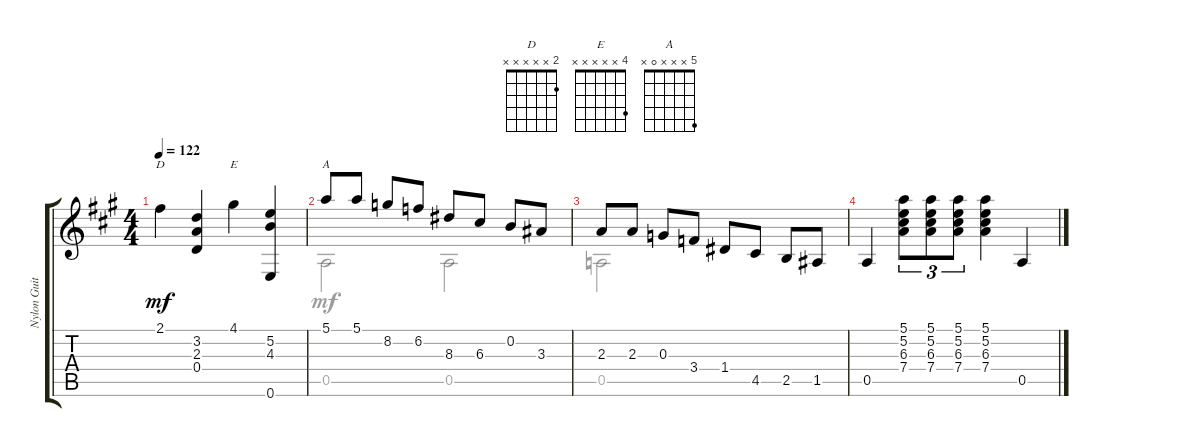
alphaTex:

\track ("Nylon Guitar" "Nylon Guit") {instrument acousticguitarnylon}
\staff {score tabs}
\tuning (E4 B3 G3 D3 A2 E2) {hide}
\chord ("D" 2 x x x x x)
\chord ("E" 4 x x x x x)
\chord ("A" 5 x x x 0 x)
\voice
\ts (4 4)
\tempo 122
\clef g2
\ks a
2.1.4{ch "D" dy mf} (3.2 2.3 0.4).4 4.1.4{ch "E"} (5.2 4.3 0.6).4 |
5.1.8{ch "A"} 5.1.8 8.2.8 6.2.8 8.3.8 6.3.8 0.2.8 3.3.8 |
2.3.8 2.3.8 0.3.8 3.4.8 1.4.8 4.5.8 2.5.8 1.5.8 |
0.5.4 (5.1 5.2 6.3 7.4).8{tu (3 2)} (5.1 5.2 6.3 7.4).8{tu (3 2)} (5.1 5.2 6.3 7.4).8{tu (3 2)} (5.1 5.2 6.3 7.4).4 0.5.4
\voice
\clef g2
\ottava regular
\simile none
\ks a
|
0.5.2 0.5.2 |
0.5.2 |
